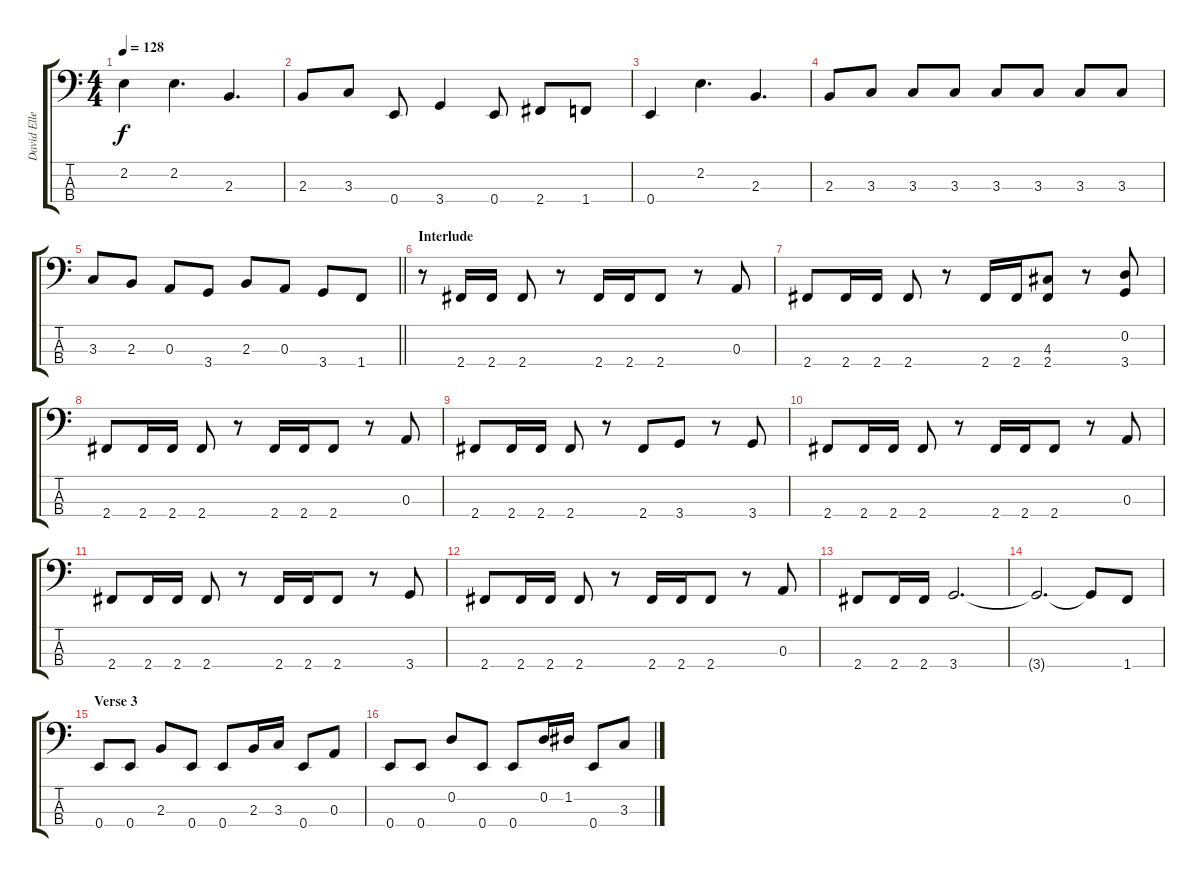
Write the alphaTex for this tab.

\track ("David Ellefson" "David Elle") {instrument electricbasspick}
\staff {score tabs}
\tuning (G2 D2 A1 E1) {hide}
\ts (4 4)
\tempo 128
\clef f4
\ks c
2.2.4{dy f} 2.2.4{d} 2.3.4{d} |
2.3.8 3.3.8 0.4.8 3.4.4 0.4.8 2.4.8 1.4.8 |
0.4.4 2.2.4{d} 2.3.4{d} |
2.3.8 3.3.8 3.3.8 3.3.8 3.3.8 3.3.8 3.3.8 3.3.8 |
\barLineRight lightlight
3.3.8 2.3.8 0.3.8 3.4.8 2.3.8 0.3.8 3.4.8 1.4.8 |
\section ("" "Interlude")
r.8 2.4.16 2.4.16 2.4.8 r.8 2.4.16 2.4.16 2.4.8 r.8 0.3.8 |
2.4.8 2.4.16 2.4.16 2.4.8 r.8 2.4.16 2.4.16 (4.3 2.4).8 r.8 (0.2 3.4).8 |
2.4.8 2.4.16 2.4.16 2.4.8 r.8 2.4.16 2.4.16 2.4.8 r.8 0.3.8 |
2.4.8 2.4.16 2.4.16 2.4.8 r.8 2.4.8 3.4.8 r.8 3.4.8 |
2.4.8 2.4.16 2.4.16 2.4.8 r.8 2.4.16 2.4.16 2.4.8 r.8 0.3.8 |
2.4.8 2.4.16 2.4.16 2.4.8 r.8 2.4.16 2.4.16 2.4.8 r.8 3.4.8 |
2.4.8 2.4.16 2.4.16 2.4.8 r.8 2.4.16 2.4.16 2.4.8 r.8 0.3.8 |
2.4.8 2.4.16 2.4.16 3.4.2{d} |
3.4{t}.2{d} 3.4{t}.8 1.4.8 |
\section ("" "Verse 3")
0.4.8 0.4.8 2.3.8 0.4.8 0.4.8 2.3.16 3.3.16 0.4.8 0.3.8 |
0.4.8 0.4.8 0.2.8 0.4.8 0.4.8 0.2.16 1.2.16 0.4.8 3.3.8
